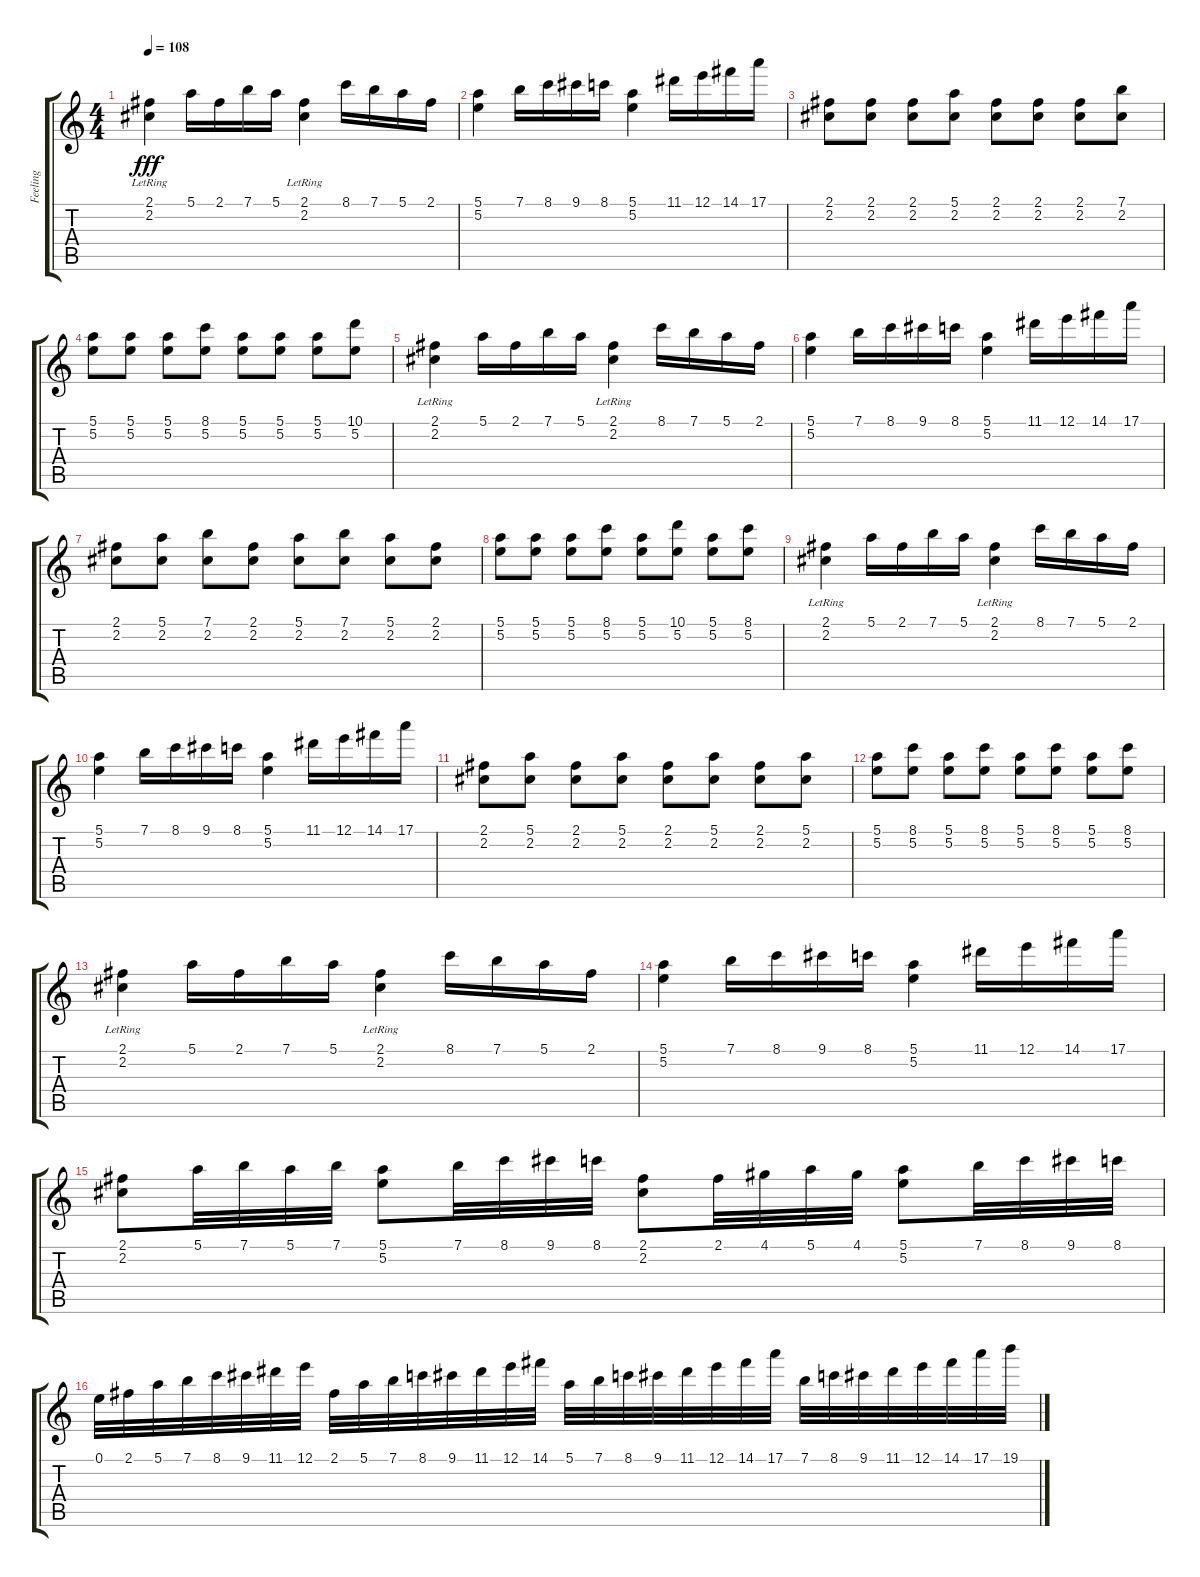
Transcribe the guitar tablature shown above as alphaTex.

\track ("Feeling" "Feeling") {instrument acousticguitarnylon}
\staff {score tabs}
\tuning (E4 B3 G3 D3 A2 E2) {hide}
\ts (4 4)
\tempo 108
\clef g2
\ks c
(2.1{lr} 2.2{lr}).4{dy fff instrument acousticgrandpiano} 5.1.16 2.1.16 7.1.16 5.1.16 (2.1{lr} 2.2{lr}).4 8.1.16 7.1.16 5.1.16 2.1.16 |
(5.1 5.2).4 7.1.16 8.1.16 9.1.16 8.1.16 (5.1 5.2).4 11.1.16 12.1.16 14.1.16 17.1.16 |
(2.1 2.2).8 (2.1 2.2).8 (2.1 2.2).8 (5.1 2.2).8 (2.1 2.2).8 (2.1 2.2).8 (2.1 2.2).8 (7.1 2.2).8 |
(5.1 5.2).8 (5.1 5.2).8 (5.1 5.2).8 (8.1 5.2).8 (5.1 5.2).8 (5.1 5.2).8 (5.1 5.2).8 (10.1 5.2).8 |
(2.1{lr} 2.2{lr}).4 5.1.16 2.1.16 7.1.16 5.1.16 (2.1{lr} 2.2{lr}).4 8.1.16 7.1.16 5.1.16 2.1.16 |
(5.1 5.2).4 7.1.16 8.1.16 9.1.16 8.1.16 (5.1 5.2).4 11.1.16 12.1.16 14.1.16 17.1.16 |
(2.1 2.2).8 (5.1 2.2).8 (7.1 2.2).8 (2.1 2.2).8 (5.1 2.2).8 (7.1 2.2).8 (5.1 2.2).8 (2.1 2.2).8 |
(5.1 5.2).8 (5.1 5.2).8 (5.1 5.2).8 (8.1 5.2).8 (5.1 5.2).8 (10.1 5.2).8 (5.1 5.2).8 (8.1 5.2).8 |
(2.1{lr} 2.2{lr}).4 5.1.16 2.1.16 7.1.16 5.1.16 (2.1{lr} 2.2{lr}).4 8.1.16 7.1.16 5.1.16 2.1.16 |
(5.1 5.2).4 7.1.16 8.1.16 9.1.16 8.1.16 (5.1 5.2).4 11.1.16 12.1.16 14.1.16 17.1.16 |
(2.1 2.2).8 (5.1 2.2).8 (2.1 2.2).8 (5.1 2.2).8 (2.1 2.2).8 (5.1 2.2).8 (2.1 2.2).8 (5.1 2.2).8 |
(5.1 5.2).8 (8.1 5.2).8 (5.1 5.2).8 (8.1 5.2).8 (5.1 5.2).8 (8.1 5.2).8 (5.1 5.2).8 (8.1 5.2).8 |
(2.1{lr} 2.2{lr}).4 5.1.16 2.1.16 7.1.16 5.1.16 (2.1{lr} 2.2{lr}).4 8.1.16 7.1.16 5.1.16 2.1.16 |
(5.1 5.2).4 7.1.16 8.1.16 9.1.16 8.1.16 (5.1 5.2).4 11.1.16 12.1.16 14.1.16 17.1.16 |
(2.1 2.2).8 5.1.32 7.1.32 5.1.32 7.1.32 (5.1 5.2).8 7.1.32 8.1.32 9.1.32 8.1.32 (2.1 2.2).8 2.1.32 4.1.32 5.1.32 4.1.32 (5.1 5.2).8 7.1.32 8.1.32 9.1.32 8.1.32 |
0.1.32 2.1.32 5.1.32 7.1.32 8.1.32 9.1.32 11.1.32 12.1.32 2.1.32 5.1.32 7.1.32 8.1.32 9.1.32 11.1.32 12.1.32 14.1.32 5.1.32 7.1.32 8.1.32 9.1.32 11.1.32 12.1.32 14.1.32 17.1.32 7.1.32 8.1.32 9.1.32 11.1.32 12.1.32 14.1.32 17.1.32 19.1.32
